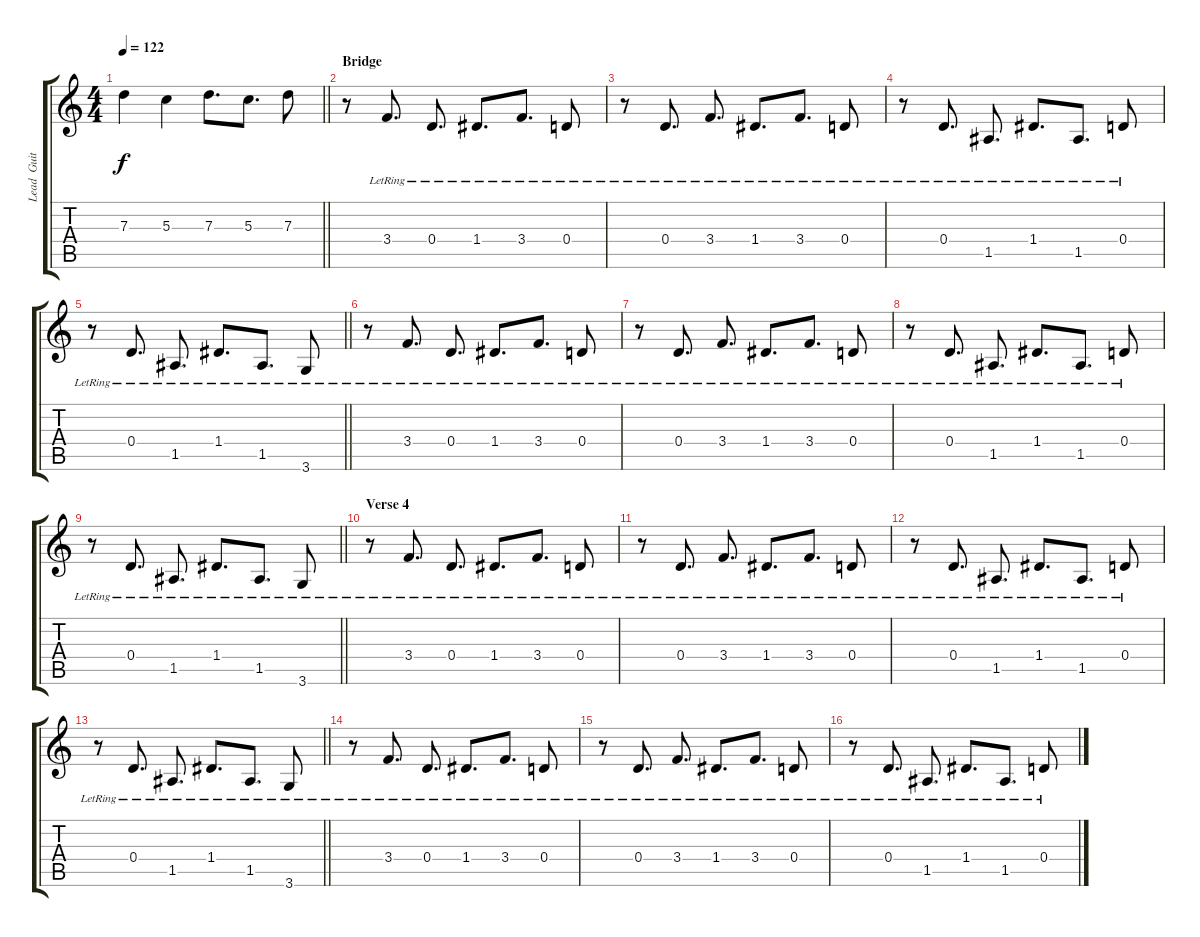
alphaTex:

\track ("Lead  Guitar" "Lead  Guit") {instrument electricguitarclean}
\staff {score tabs}
\tuning (E4 B3 G3 D3 A2 E2) {hide}
\ts (4 4)
\tempo 122
\clef g2
\barLineRight lightlight
\ks c
7.3.4{dy f} 5.3.4 7.3.8{d} 5.3.8{d} 7.3.8 |
\section ("" "Bridge")
r.8{balance 8 instrument electricguitarclean} 3.4{lr}.8{d} 0.4{lr}.8{d} 1.4{lr}.8{d} 3.4{lr}.8{d} 0.4{lr}.8 |
r.8 0.4{lr}.8{d} 3.4{lr}.8{d} 1.4{lr}.8{d} 3.4{lr}.8{d} 0.4{lr}.8 |
r.8 0.4{lr}.8{d} 1.5{lr}.8{d} 1.4{lr}.8{d} 1.5{lr}.8{d} 0.4{lr}.8 |
\barLineRight lightlight
r.8 0.4{lr}.8{d} 1.5{lr}.8{d} 1.4{lr}.8{d} 1.5{lr}.8{d} 3.6{lr}.8 |
r.8 3.4{lr}.8{d} 0.4{lr}.8{d} 1.4{lr}.8{d} 3.4{lr}.8{d} 0.4{lr}.8 |
r.8 0.4{lr}.8{d} 3.4{lr}.8{d} 1.4{lr}.8{d} 3.4{lr}.8{d} 0.4{lr}.8 |
r.8 0.4{lr}.8{d} 1.5{lr}.8{d} 1.4{lr}.8{d} 1.5{lr}.8{d} 0.4{lr}.8 |
\barLineRight lightlight
r.8 0.4{lr}.8{d} 1.5{lr}.8{d} 1.4{lr}.8{d} 1.5{lr}.8{d} 3.6{lr}.8 |
\section ("" "Verse 4")
r.8 3.4{lr}.8{d} 0.4{lr}.8{d} 1.4{lr}.8{d} 3.4{lr}.8{d} 0.4{lr}.8 |
r.8 0.4{lr}.8{d} 3.4{lr}.8{d} 1.4{lr}.8{d} 3.4{lr}.8{d} 0.4{lr}.8 |
r.8 0.4{lr}.8{d} 1.5{lr}.8{d} 1.4{lr}.8{d} 1.5{lr}.8{d} 0.4{lr}.8 |
\barLineRight lightlight
r.8 0.4{lr}.8{d} 1.5{lr}.8{d} 1.4{lr}.8{d} 1.5{lr}.8{d} 3.6{lr}.8 |
r.8 3.4{lr}.8{d} 0.4{lr}.8{d} 1.4{lr}.8{d} 3.4{lr}.8{d} 0.4{lr}.8 |
r.8 0.4{lr}.8{d} 3.4{lr}.8{d} 1.4{lr}.8{d} 3.4{lr}.8{d} 0.4{lr}.8 |
r.8 0.4{lr}.8{d} 1.5{lr}.8{d} 1.4{lr}.8{d} 1.5{lr}.8{d} 0.4{lr}.8
